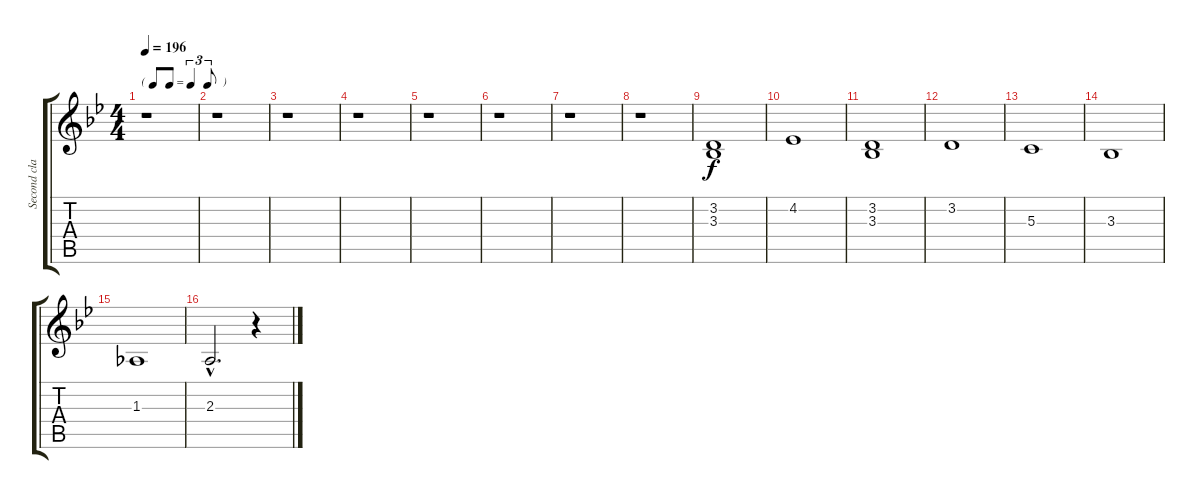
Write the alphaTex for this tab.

\track ("Second clarinet" "Second cla") {instrument clarinet}
\staff {score tabs}
\tuning (E4 B3 G3 D3 A2 E2) {hide}
\ts (4 4)
\tf triplet8th
\tempo 196
\clef g2
\ks gminor
r.1{dy f} |
r.1 |
r.1 |
r.1 |
r.1 |
r.1 |
r.1 |
r.1 |
(3.2 3.3).1 |
4.2.1 |
(3.2 3.3).1 |
3.2.1 |
5.3.1 |
3.3.1 |
1.3.1 |
2.3{hac}.2{d} r.4
